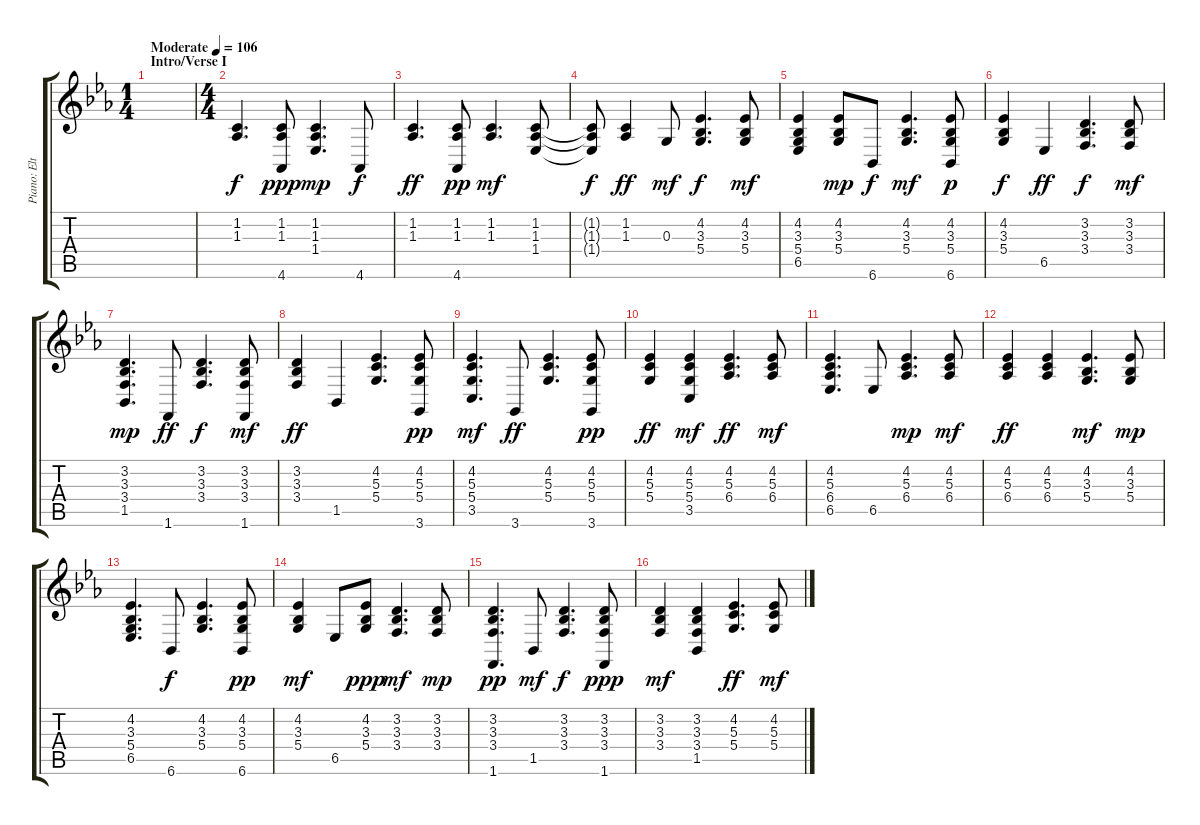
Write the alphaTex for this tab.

\track ("Piano: Elton" "Piano: Elt") {instrument acousticgrandpiano}
\staff {score tabs}
\tuning (E4 B3 G3 D3 A2 E2) {hide}
\ts (1 4)
\section ("" "Intro/Verse I")
\tempo (106 "Moderate")
\clef g2
\ks eb
|
\ts (4 4)
(1.2 1.3).4{d} (1.2 1.3 4.6).8{dy ppp} (1.2 1.3 1.4).4{d dy mp} 4.6.8{dy f} |
(1.2 1.3).4{d dy ff} (1.2 1.3 4.6).8{dy pp} (1.2 1.3).4{d dy mf} (1.2 1.3 1.4).8 |
(1.2{t} 1.3{t} 1.4{t}).8{dy f} (1.2 1.3).4{dy ff} 0.3.8{dy mf} (4.2 3.3 5.4).4{d dy f} (4.2 3.3 5.4).8{dy mf} |
(4.2 3.3 5.4 6.5).4 (4.2 3.3 5.4).8{dy mp} 6.6.8{dy f} (4.2 3.3 5.4).4{d dy mf} (4.2 3.3 5.4 6.6).8{dy p} |
(4.2 3.3 5.4).4{dy f} 6.5.4{dy ff} (3.2 3.3 3.4).4{d dy f} (3.2 3.3 3.4).8{dy mf} |
(3.2 3.3 3.4 1.5).4{d dy mp} 1.6.8{dy ff} (3.2 3.3 3.4).4{d dy f} (3.2 3.3 3.4 1.6).8{dy mf} |
(3.2 3.3 3.4).4{dy ff} 1.5.4 (4.2 5.3 5.4).4{d} (4.2 5.3 5.4 3.6).8{dy pp} |
(4.2 5.3 5.4 3.5).4{d dy mf} 3.6.8{dy ff} (4.2 5.3 5.4).4{d} (4.2 5.3 5.4 3.6).8{dy pp} |
(4.2 5.3 5.4).4{dy ff} (4.2 5.3 5.4 3.5).4{dy mf} (4.2 5.3 6.4).4{d dy ff} (4.2 5.3 6.4).8{dy mf} |
(4.2 5.3 6.4 6.5).4{d} 6.5.8 (4.2 5.3 6.4).4{d dy mp} (4.2 5.3 6.4).8{dy mf} |
(4.2 5.3 6.4).4{dy ff} (4.2 5.3 6.4).4 (4.2 3.3 5.4).4{d dy mf} (4.2 3.3 5.4).8{dy mp} |
(4.2 3.3 5.4 6.5).4{d} 6.6.8{dy f} (4.2 3.3 5.4).4{d} (4.2 3.3 5.4 6.6).8{dy pp} |
(4.2 3.3 5.4).4{dy mf} 6.5.8 (4.2 3.3 5.4).8{dy ppp} (3.2 3.3 3.4).4{d dy mf} (3.2 3.3 3.4).8{dy mp} |
(3.2 3.3 3.4 1.6).4{d dy pp} 1.5.8{dy mf} (3.2 3.3 3.4).4{d dy f} (3.2 3.3 3.4 1.6).8{dy ppp} |
(3.2 3.3 3.4).4{dy mf} (3.2 3.3 3.4 1.5).4 (4.2 5.3 5.4).4{d dy ff} (4.2 5.3 5.4).8{dy mf}
